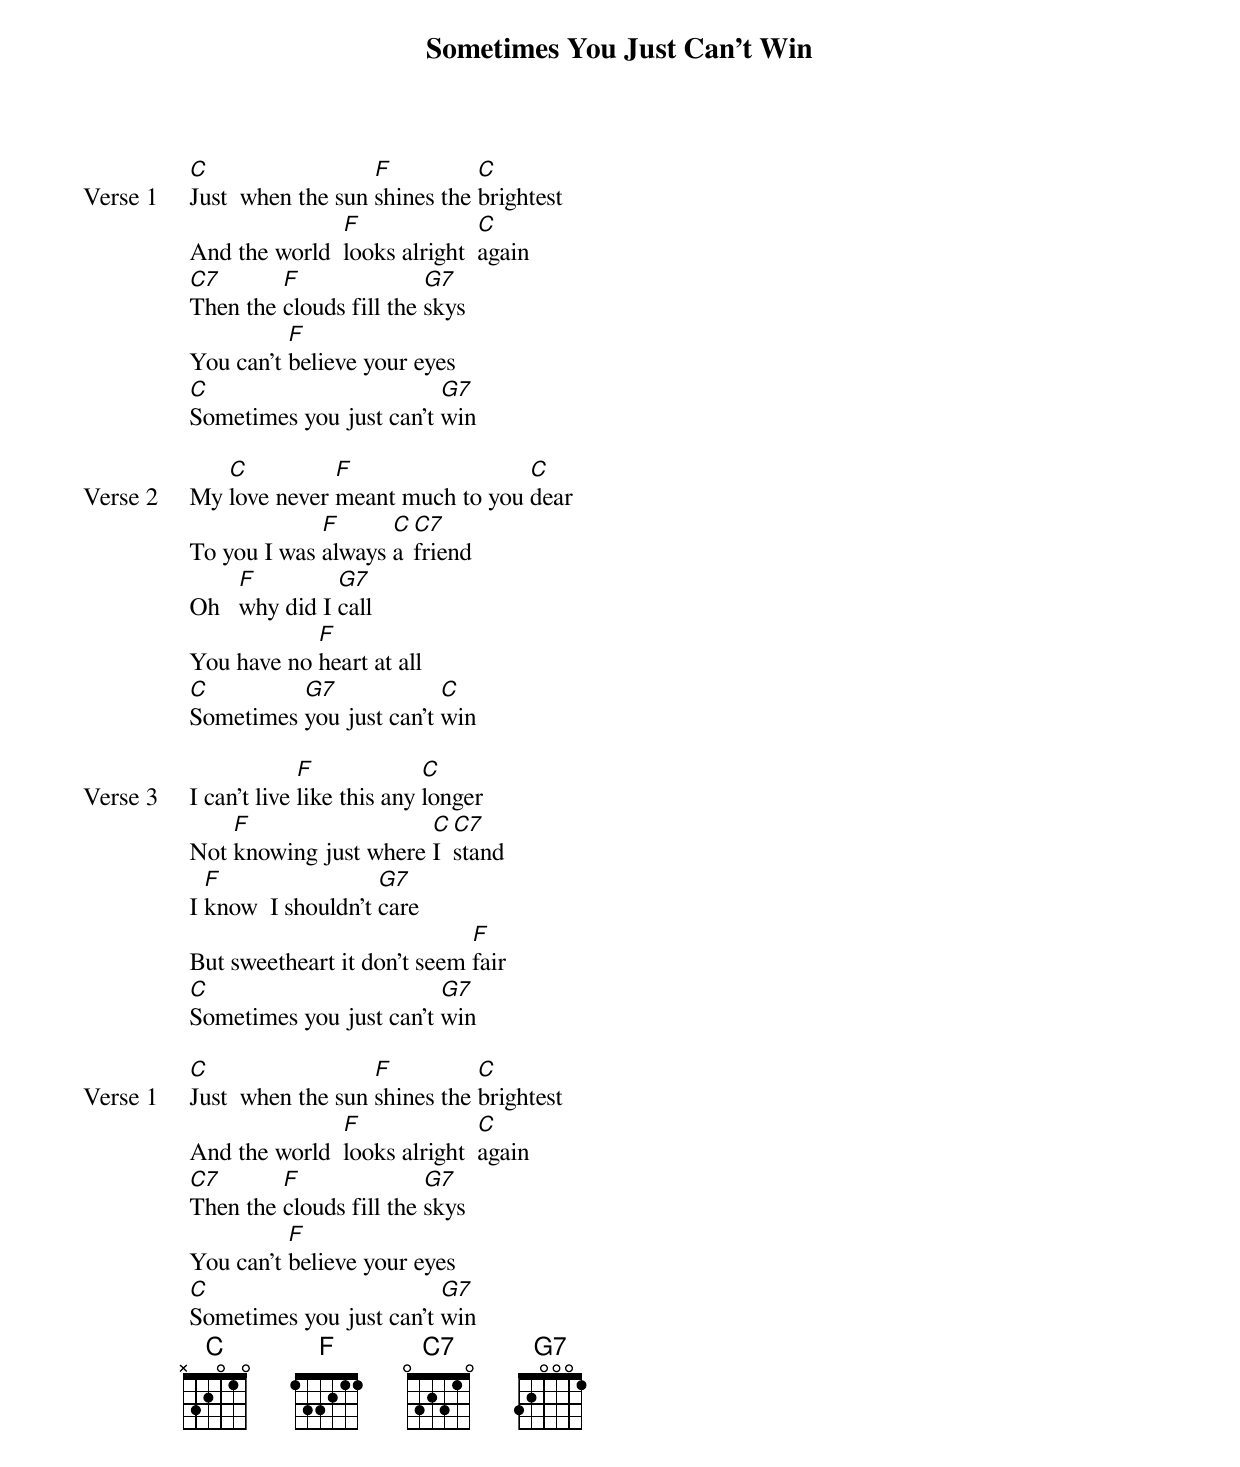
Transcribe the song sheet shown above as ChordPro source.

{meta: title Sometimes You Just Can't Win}
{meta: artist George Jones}
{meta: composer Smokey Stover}

{start_of_verse: Verse 1}
 [C]Just  when the sun [F]shines the [C]brightest
 And the world  [F]looks alright  [C]again
 [C7]Then the [F]clouds fill the [G7]skys
 You can't [F]believe your eyes
 [C]Sometimes you just can't [G7]win
{end_of_verse}

{start_of_verse: Verse 2}
 My [C]love never [F]meant much to you [C]dear
 To you I was [F]always [C]a [C7]friend
 Oh   [F]why did I [G7]call
 You have no [F]heart at all
 [C]Sometimes [G7]you just can't [C]win
{end_of_verse}

{start_of_verse: Verse 3}
 I can't live [F]like this any [C]longer
 Not [F]knowing just where [C]I [C7]stand
 I [F]know  I shouldn't [G7]care
 But sweetheart it don't seem [F]fair
 [C]Sometimes you just can't [G7]win
{end_of_verse}

{start_of_verse: Verse 1}
 [C]Just  when the sun [F]shines the [C]brightest
 And the world  [F]looks alright  [C]again
 [C7]Then the [F]clouds fill the [G7]skys
 You can't [F]believe your eyes
 [C]Sometimes you just can't [G7]win
{end_of_verse}
